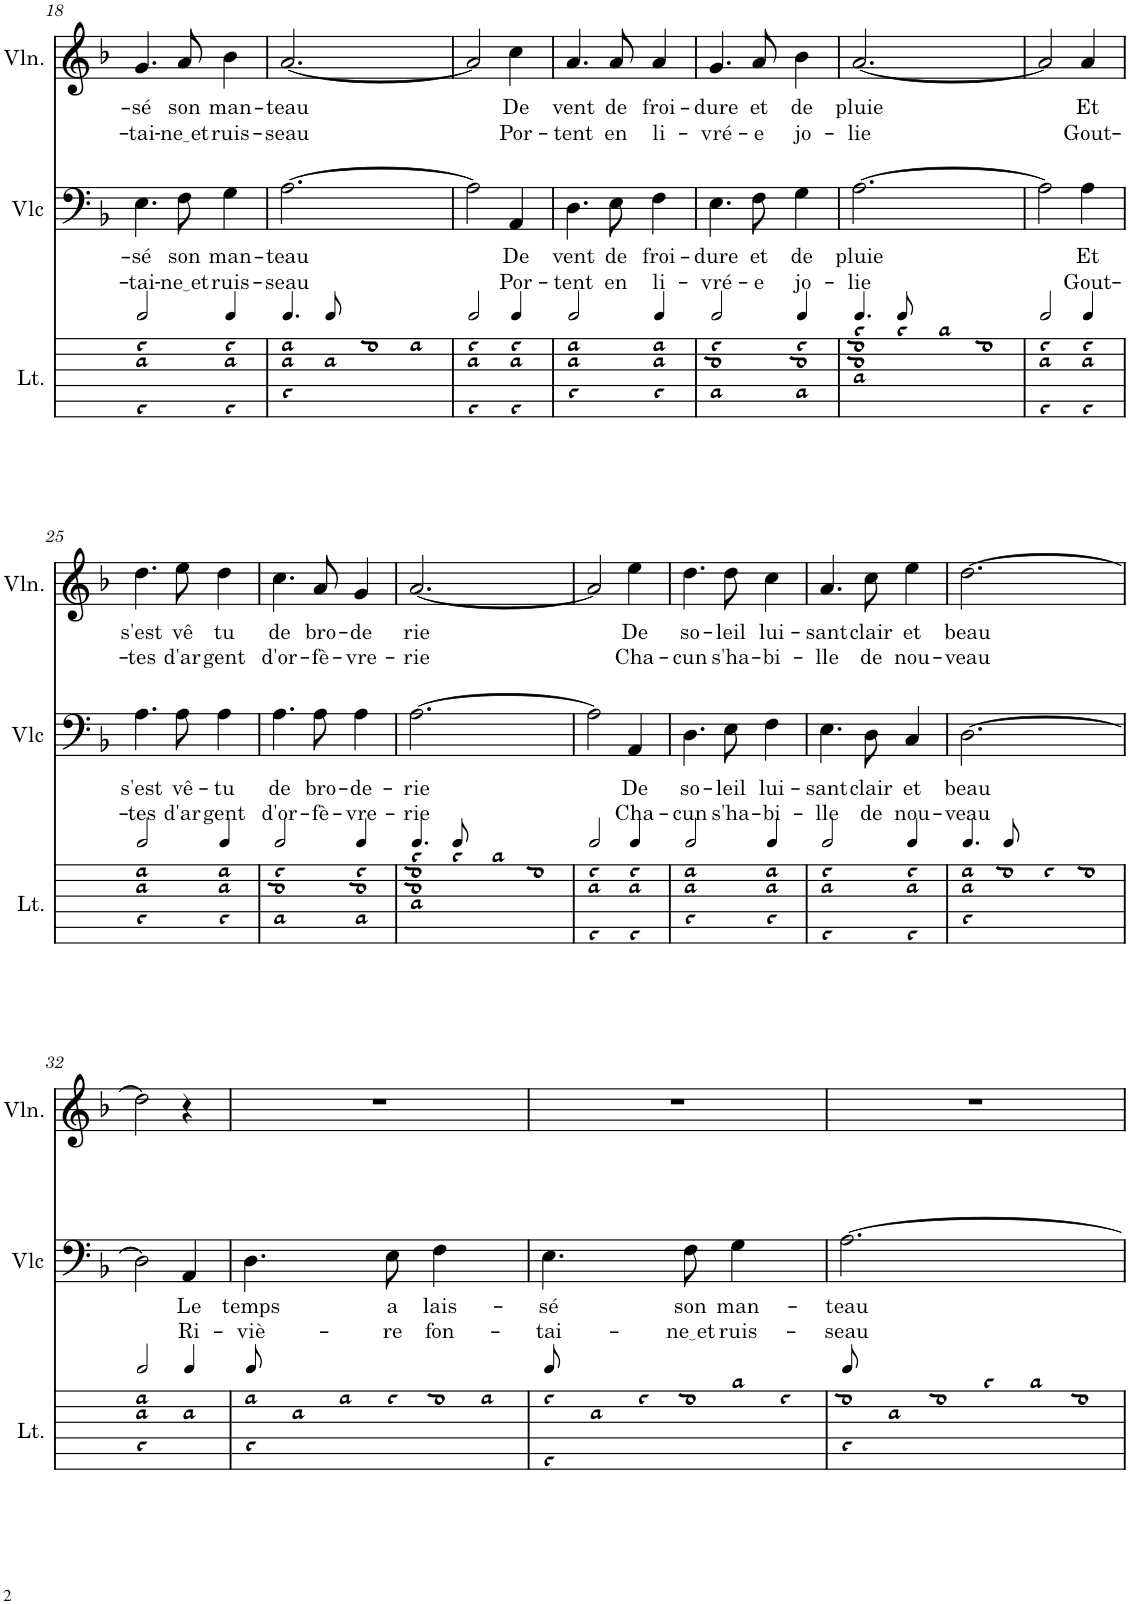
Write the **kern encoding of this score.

**kern	**kern	**text	**text	**kern	**text	**text
*part3	*part2	*part2	*part2	*part1	*part1	*part1
*staff3	*staff2	*staff2	*staff2	*staff1	*staff1	*staff1
*I"Luth renaissance	*I"Violoncelle	*	*	*I"Violon	*	*
*I'Lt.	*I'Vlc	*	*	*I'Vln.	*	*
!!LO:PB:g=z
*	*clefF4	*	*	*clefG2	*	*
*k[b-]	*k[b-]	*	*	*k[b-]	*	*
*M3/4	*M3/4	*	*	*M3/4	*	*
=18	=18	=18	=18	=18	=18	=18
!	!	!LO:LY:b	!LO:LY:b	!	!LO:LY:b	!LO:LY:b
2AA 2A 2e	4.E\	-sé	-tai-	4.g/	-sé	-tai-
!	!	!LO:LY:b	!LO:LY:b	!	!LO:LY:b	!LO:LY:b
.	8F\	son	ne et	8a/	son	ne et
!	!	!LO:LY:b	!LO:LY:b	!	!LO:LY:b	!LO:LY:b
4AA 4A 4e	4G\	man-	ruis-	4b-\	man-	ruis-
=19	=19	=19	=19	=19	=19	=19
!	!	!LO:LY:b	!LO:LY:b	!	!LO:LY:b	!LO:LY:b
4.D 4.A 4.d	[2.A\	-teau	-seau	[2.a/	-teau	-seau
8A	.	.	.	.	.	.
8fL	.	.	.	.	.	.
8dJ	.	.	.	.	.	.
=20	=20	=20	=20	=20	=20	=20
2AA 2A 2e	2A\]	.	.	2a/]	.	.
!	!	!LO:LY:b	!LO:LY:b	!	!LO:LY:b	!LO:LY:b
4AA 4A 4e	4AA/	De	Por-	4cc\	De	Por-
=21	=21	=21	=21	=21	=21	=21
!	!	!LO:LY:b	!LO:LY:b	!	!LO:LY:b	!LO:LY:b
2D 2A 2d	4.D\	vent	-tent	4.a/	vent	-tent
!	!	!LO:LY:b	!LO:LY:b	!	!LO:LY:b	!LO:LY:b
.	8E\	de	en	8a/	de	en
!	!	!LO:LY:b	!LO:LY:b	!	!LO:LY:b	!LO:LY:b
4D 4A 4d	4F\	froi-	li-	4a/	froi-	li-
=22	=22	=22	=22	=22	=22	=22
!	!	!LO:LY:b	!LO:LY:b	!	!LO:LY:b	!LO:LY:b
2C 2c 2e	4.E\	-dure	-vré-	4.g/	-dure	-vré-
!	!	!LO:LY:b	!LO:LY:b	!	!LO:LY:b	!LO:LY:b
.	8F\	et	-e	8a/	et	-e
!	!	!LO:LY:b	!LO:LY:b	!	!LO:LY:b	!LO:LY:b
4C 4c 4e	4G\	de	jo-	4b-\	de	jo-
=23	=23	=23	=23	=23	=23	=23
!	!	!LO:LY:b	!LO:LY:b	!	!LO:LY:b	!LO:LY:b
4.F 4.c 4.f 4.a	[2.A\	pluie	-lie	[2.a/	pluie	-lie
8a	.	.	.	.	.	.
8gL	.	.	.	.	.	.
8fJ	.	.	.	.	.	.
=24	=24	=24	=24	=24	=24	=24
2AA 2A 2e	2A\]	.	.	2a/]	.	.
!	!	!LO:LY:b	!LO:LY:b	!	!LO:LY:b	!LO:LY:b
4AA 4A 4e	4A\	Et	Gout-	4a/	Et	Gout-
!!LO:LB:g=z
=25	=25	=25	=25	=25	=25	=25
!	!	!LO:LY:b	!LO:LY:b	!	!LO:LY:b	!LO:LY:b
2D 2A 2d	4.A\	s'est	-tes	4.dd\	s'est	-tes
!	!	!LO:LY:b	!LO:LY:b	!	!LO:LY:b	!LO:LY:b
.	8A\	vê-	d'ar-	8ee\	vê	d'ar-
!	!	!LO:LY:b	!LO:LY:b	!	!LO:LY:b	!LO:LY:b
4D 4A 4d	4A\	-tu	-gent	4dd\	tu	-gent
=26	=26	=26	=26	=26	=26	=26
!	!	!LO:LY:b	!LO:LY:b	!	!LO:LY:b	!LO:LY:b
2C 2c 2e	4.A\	de	d'or-	4.cc\	de	d'or-
!	!	!LO:LY:b	!LO:LY:b	!	!LO:LY:b	!LO:LY:b
.	8A\	bro-	-fè-	8a/	bro-	-fè-
!	!	!LO:LY:b	!LO:LY:b	!	!LO:LY:b	!LO:LY:b
4C 4c 4e	4A\	-de-	-vre-	4g/	-de	-vre-
=27	=27	=27	=27	=27	=27	=27
!	!	!LO:LY:b	!LO:LY:b	!	!LO:LY:b	!LO:LY:b
4.F 4.c 4.f 4.a	[2.A\	-rie	-rie	[2.a/	rie	-rie
8a	.	.	.	.	.	.
8gL	.	.	.	.	.	.
8fJ	.	.	.	.	.	.
=28	=28	=28	=28	=28	=28	=28
2AA 2A 2e	2A\]	.	.	2a/]	.	.
!	!	!LO:LY:b	!LO:LY:b	!	!LO:LY:b	!LO:LY:b
4AA 4A 4e	4AA/	De	Cha-	4ee\	De	Cha-
=29	=29	=29	=29	=29	=29	=29
!	!	!LO:LY:b	!LO:LY:b	!	!LO:LY:b	!LO:LY:b
2D 2A 2d	4.D\	so-	-cun	4.dd\	so-	-cun
!	!	!LO:LY:b	!LO:LY:b	!	!LO:LY:b	!LO:LY:b
.	8E\	-leil	s'ha-	8dd\	-leil	s'ha-
!	!	!LO:LY:b	!LO:LY:b	!	!LO:LY:b	!LO:LY:b
4D 4A 4d	4F\	lui-	-bi-	4cc\	lui-	-bi-
=30	=30	=30	=30	=30	=30	=30
!	!	!LO:LY:b	!LO:LY:b	!	!LO:LY:b	!LO:LY:b
2AA 2A 2e	4.E\	-sant	-lle	4.a/	-sant	-lle
!	!	!LO:LY:b	!LO:LY:b	!	!LO:LY:b	!LO:LY:b
.	8D\	clair	de	8cc\	clair	de
!	!	!LO:LY:b	!LO:LY:b	!	!LO:LY:b	!LO:LY:b
4AA 4A 4e	4C/	et	nou-	4ee\	et	nou-
=31	=31	=31	=31	=31	=31	=31
!	!	!LO:LY:b	!LO:LY:b	!	!LO:LY:b	!LO:LY:b
4.D 4.A 4.d	[2.D\	beau	-veau	[2.dd\	beau	-veau
8f	.	.	.	.	.	.
8eL	.	.	.	.	.	.
8fJ	.	.	.	.	.	.
!!LO:LB:g=z
=32	=32	=32	=32	=32	=32	=32
2D 2A 2d	2D\]	.	.	2dd\]	.	.
!	!	!LO:LY:b	!LO:LY:b	!	!	!
4A	4AA/	Le	Ri-	4r	.	.
=33	=33	=33	=33	=33	=33	=33
!	!	!LO:LY:b	!LO:LY:b	!	!	!
8D\ 8d\L	4.D\	temps	-viè-	2.r	.	.
8AJ	.	.	.	.	.	.
8dL	.	.	.	.	.	.
!	!	!LO:LY:b	!LO:LY:b	!	!	!
8eJ	8E\	a	-re	.	.	.
!	!	!LO:LY:b	!LO:LY:b	!	!	!
8fL	4F\	lais-	fon-	.	.	.
8dJ	.	.	.	.	.	.
=34	=34	=34	=34	=34	=34	=34
!	!	!LO:LY:b	!LO:LY:b	!	!	!
8AA\ 8e\L	4.E\	-sé	-tai-	2.r	.	.
8AJ	.	.	.	.	.	.
8eL	.	.	.	.	.	.
!	!	!LO:LY:b	!LO:LY:b	!	!	!
8fJ	8F\	son	ne et	.	.	.
!	!	!LO:LY:b	!LO:LY:b	!	!	!
8gL	4G\	man-	ruis-	.	.	.
8eJ	.	.	.	.	.	.
=35	=35	=35	=35	=35	=35	=35
!	!	!LO:LY:b	!LO:LY:b	!	!	!
8D\ 8f\L	[2.A\	-teau	-seau	2.r	.	.
8AJ	.	.	.	.	.	.
8fL	.	.	.	.	.	.
8aJ	.	.	.	.	.	.
8gL	.	.	.	.	.	.
8fJ	.	.	.	.	.	.
=	=	=	=	=	=	=
*-	*-	*-	*-	*-	*-	*-
